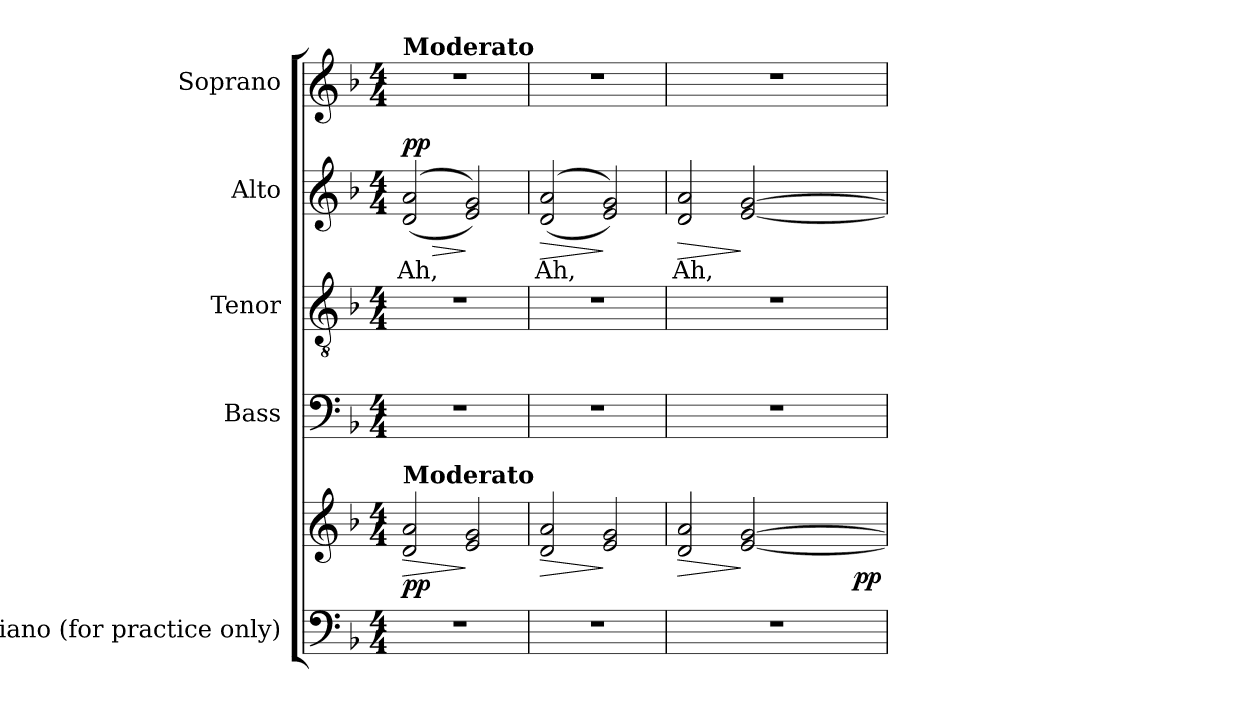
**kern	**kern	**dynam	**kern	**kern	**kern	**text	**dynam	**kern
*part5	*part5	*part5	*part4	*part3	*part2	*part2	*part2	*part1
*staff6	*staff5	*staff5/6	*staff4	*staff3	*staff2	*staff2	*staff2	*staff1
*I"Piano (for  practice  only)	*	*	*I"Bass	*I"Tenor	*I"Alto	*	*	*I"Soprano
*I'Pno.	*	*	*I'B.	*I'T.	*I'A.	*	*	*I'S.
!!LO:PB:g=z
*clefF4	*clefG2	*	*clefF4	*clefGv2	*clefG2	*	*	*clefG2
*	*	*	*	*ITrd7c12	*	*	*	*
*k[b-]	*k[b-]	*	*k[b-]	*k[b-]	*k[b-]	*	*	*k[b-]
*F:	*F:	*	*F:	*F:	*F:	*	*	*F:
*M4/4	*M4/4	*	*M4/4	*M4/4	*M4/4	*	*	*M4/4
*MM100	*MM84	*	*MM100	*MM100	*MM100	*	*	*MM84
=1	=1	=1	=1	=1	=1	=1	=1	=1
!	!	!LO:HP:b	!	!	!	!	!	!
!	!	!	!	!	!	!	!	!LO:TX:a:B:t=Moderato
!	!LO:TX:a:B:t=Moderato	!	!	!	!	!	!	!
!	!	!	!	!	!	!LO:LY:b:color=#000000	!LO:HP:b	!
1r	2di/ 2ai	> pp	1r	1r	((2di/ 2ai	Ah,	> pp	1r
.	2ei/ 2gi	]	.	.	2ei/ 2gi))	.	]	.
=2	=2	=2	=2	=2	=2	=2	=2	=2
!	!	!LO:HP:b	!	!	!	!	!	!
!	!	!	!	!	!	!LO:LY:b:color=#000000	!LO:HP:b	!
1r	2di/ 2ai	>	1r	1r	((2di/ 2ai	Ah,	>	1r
.	2ei/ 2gi	]	.	.	2ei/ 2gi))	.	]	.
=3	=3	=3	=3	=3	=3	=3	=3	=3
!	!	!LO:HP:b	!	!	!	!	!	!
!	!	!	!	!	!	!LO:LY:b:color=#000000	!LO:HP:b	!
*	*^	*	*	*	*	*	*	*
1r	2di/ 2ai	2ryy	>	1r	1r	2di/ 2ai	Ah,	>	1r
.	[<2ei/ [>2gi	4ryy	]	.	.	[<2ei/ [>2gi	.	]	.
.	.	8ryy	.	.	.	.	.	.	.
.	.	16ryy	.	.	.	.	.	.	.
.	.	32ryy	.	.	.	.	.	.	.
.	.	64ryy	.	.	.	.	.	.	.
.	.	128...ryy	.	.	.	.	.	.	.
.	.	1024ryy	pp	.	.	.	.	.	.
*	*v	*v	*	*	*	*	*	*	*
=	=	=	=	=	=	=	=	=
*-	*-	*-	*-	*-	*-	*-	*-	*-
